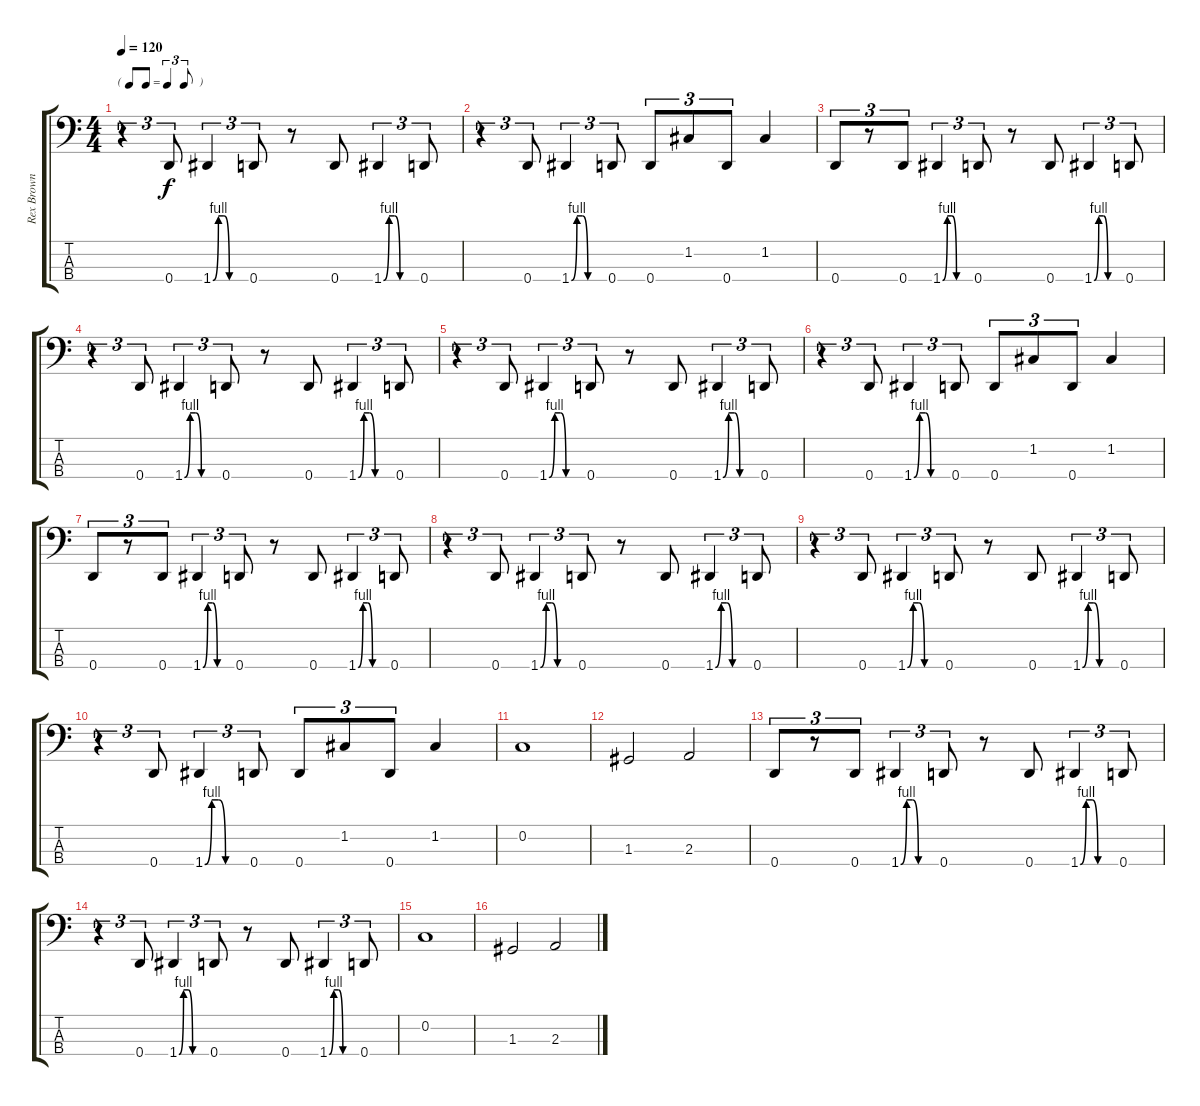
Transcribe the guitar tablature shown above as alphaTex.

\track ("Rex Brown (Bass)" "Rex Brown ") {instrument electricbasspick}
\staff {score tabs}
\tuning (F2 C2 G1 D1) {hide}
\ts (4 4)
\tf triplet8th
\tempo 120
\clef f4
\ks c
r.4{tu (3 2) dy f} 0.4.8{tu (3 2)} 1.4{be (custom 0 0 10 4 20 4 30 0 60 0)}.4{tu (3 2)} 0.4.8{tu (3 2)} r.8 0.4.8 1.4{be (custom 0 0 10 4 20 4 30 0 60 0)}.4{tu (3 2)} 0.4.8{tu (3 2)} |
r.4{tu (3 2)} 0.4.8{tu (3 2)} 1.4{be (custom 0 0 10 4 20 4 30 0 60 0)}.4{tu (3 2)} 0.4.8{tu (3 2)} 0.4.8{tu (3 2)} 1.2.8{tu (3 2)} 0.4.8{tu (3 2)} 1.2.4 |
0.4.8{tu (3 2)} r.8{tu (3 2)} 0.4.8{tu (3 2)} 1.4{be (custom 0 0 10 4 20 4 30 0 60 0)}.4{tu (3 2)} 0.4.8{tu (3 2)} r.8 0.4.8 1.4{be (custom 0 0 10 4 20 4 30 0 60 0)}.4{tu (3 2)} 0.4.8{tu (3 2)} |
r.4{tu (3 2)} 0.4.8{tu (3 2)} 1.4{be (custom 0 0 10 4 20 4 30 0 60 0)}.4{tu (3 2)} 0.4.8{tu (3 2)} r.8 0.4.8 1.4{be (custom 0 0 10 4 20 4 30 0 60 0)}.4{tu (3 2)} 0.4.8{tu (3 2)} |
r.4{tu (3 2)} 0.4.8{tu (3 2)} 1.4{be (custom 0 0 10 4 20 4 30 0 60 0)}.4{tu (3 2)} 0.4.8{tu (3 2)} r.8 0.4.8 1.4{be (custom 0 0 10 4 20 4 30 0 60 0)}.4{tu (3 2)} 0.4.8{tu (3 2)} |
r.4{tu (3 2)} 0.4.8{tu (3 2)} 1.4{be (custom 0 0 10 4 20 4 30 0 60 0)}.4{tu (3 2)} 0.4.8{tu (3 2)} 0.4.8{tu (3 2)} 1.2.8{tu (3 2)} 0.4.8{tu (3 2)} 1.2.4 |
0.4.8{tu (3 2)} r.8{tu (3 2)} 0.4.8{tu (3 2)} 1.4{be (custom 0 0 10 4 20 4 30 0 60 0)}.4{tu (3 2)} 0.4.8{tu (3 2)} r.8 0.4.8 1.4{be (custom 0 0 10 4 20 4 30 0 60 0)}.4{tu (3 2)} 0.4.8{tu (3 2)} |
r.4{tu (3 2)} 0.4.8{tu (3 2)} 1.4{be (custom 0 0 10 4 20 4 30 0 60 0)}.4{tu (3 2)} 0.4.8{tu (3 2)} r.8 0.4.8 1.4{be (custom 0 0 10 4 20 4 30 0 60 0)}.4{tu (3 2)} 0.4.8{tu (3 2)} |
r.4{tu (3 2)} 0.4.8{tu (3 2)} 1.4{be (custom 0 0 10 4 20 4 30 0 60 0)}.4{tu (3 2)} 0.4.8{tu (3 2)} r.8 0.4.8 1.4{be (custom 0 0 10 4 20 4 30 0 60 0)}.4{tu (3 2)} 0.4.8{tu (3 2)} |
r.4{tu (3 2)} 0.4.8{tu (3 2)} 1.4{be (custom 0 0 10 4 20 4 30 0 60 0)}.4{tu (3 2)} 0.4.8{tu (3 2)} 0.4.8{tu (3 2)} 1.2.8{tu (3 2)} 0.4.8{tu (3 2)} 1.2.4 |
0.2.1 |
1.3.2 2.3.2 |
0.4.8{tu (3 2)} r.8{tu (3 2)} 0.4.8{tu (3 2)} 1.4{be (custom 0 0 10 4 20 4 30 0 60 0)}.4{tu (3 2)} 0.4.8{tu (3 2)} r.8 0.4.8 1.4{be (custom 0 0 10 4 20 4 30 0 60 0)}.4{tu (3 2)} 0.4.8{tu (3 2)} |
r.4{tu (3 2)} 0.4.8{tu (3 2)} 1.4{be (custom 0 0 10 4 20 4 30 0 60 0)}.4{tu (3 2)} 0.4.8{tu (3 2)} r.8 0.4.8 1.4{be (custom 0 0 10 4 20 4 30 0 60 0)}.4{tu (3 2)} 0.4.8{tu (3 2)} |
0.2.1 |
1.3.2 2.3.2
